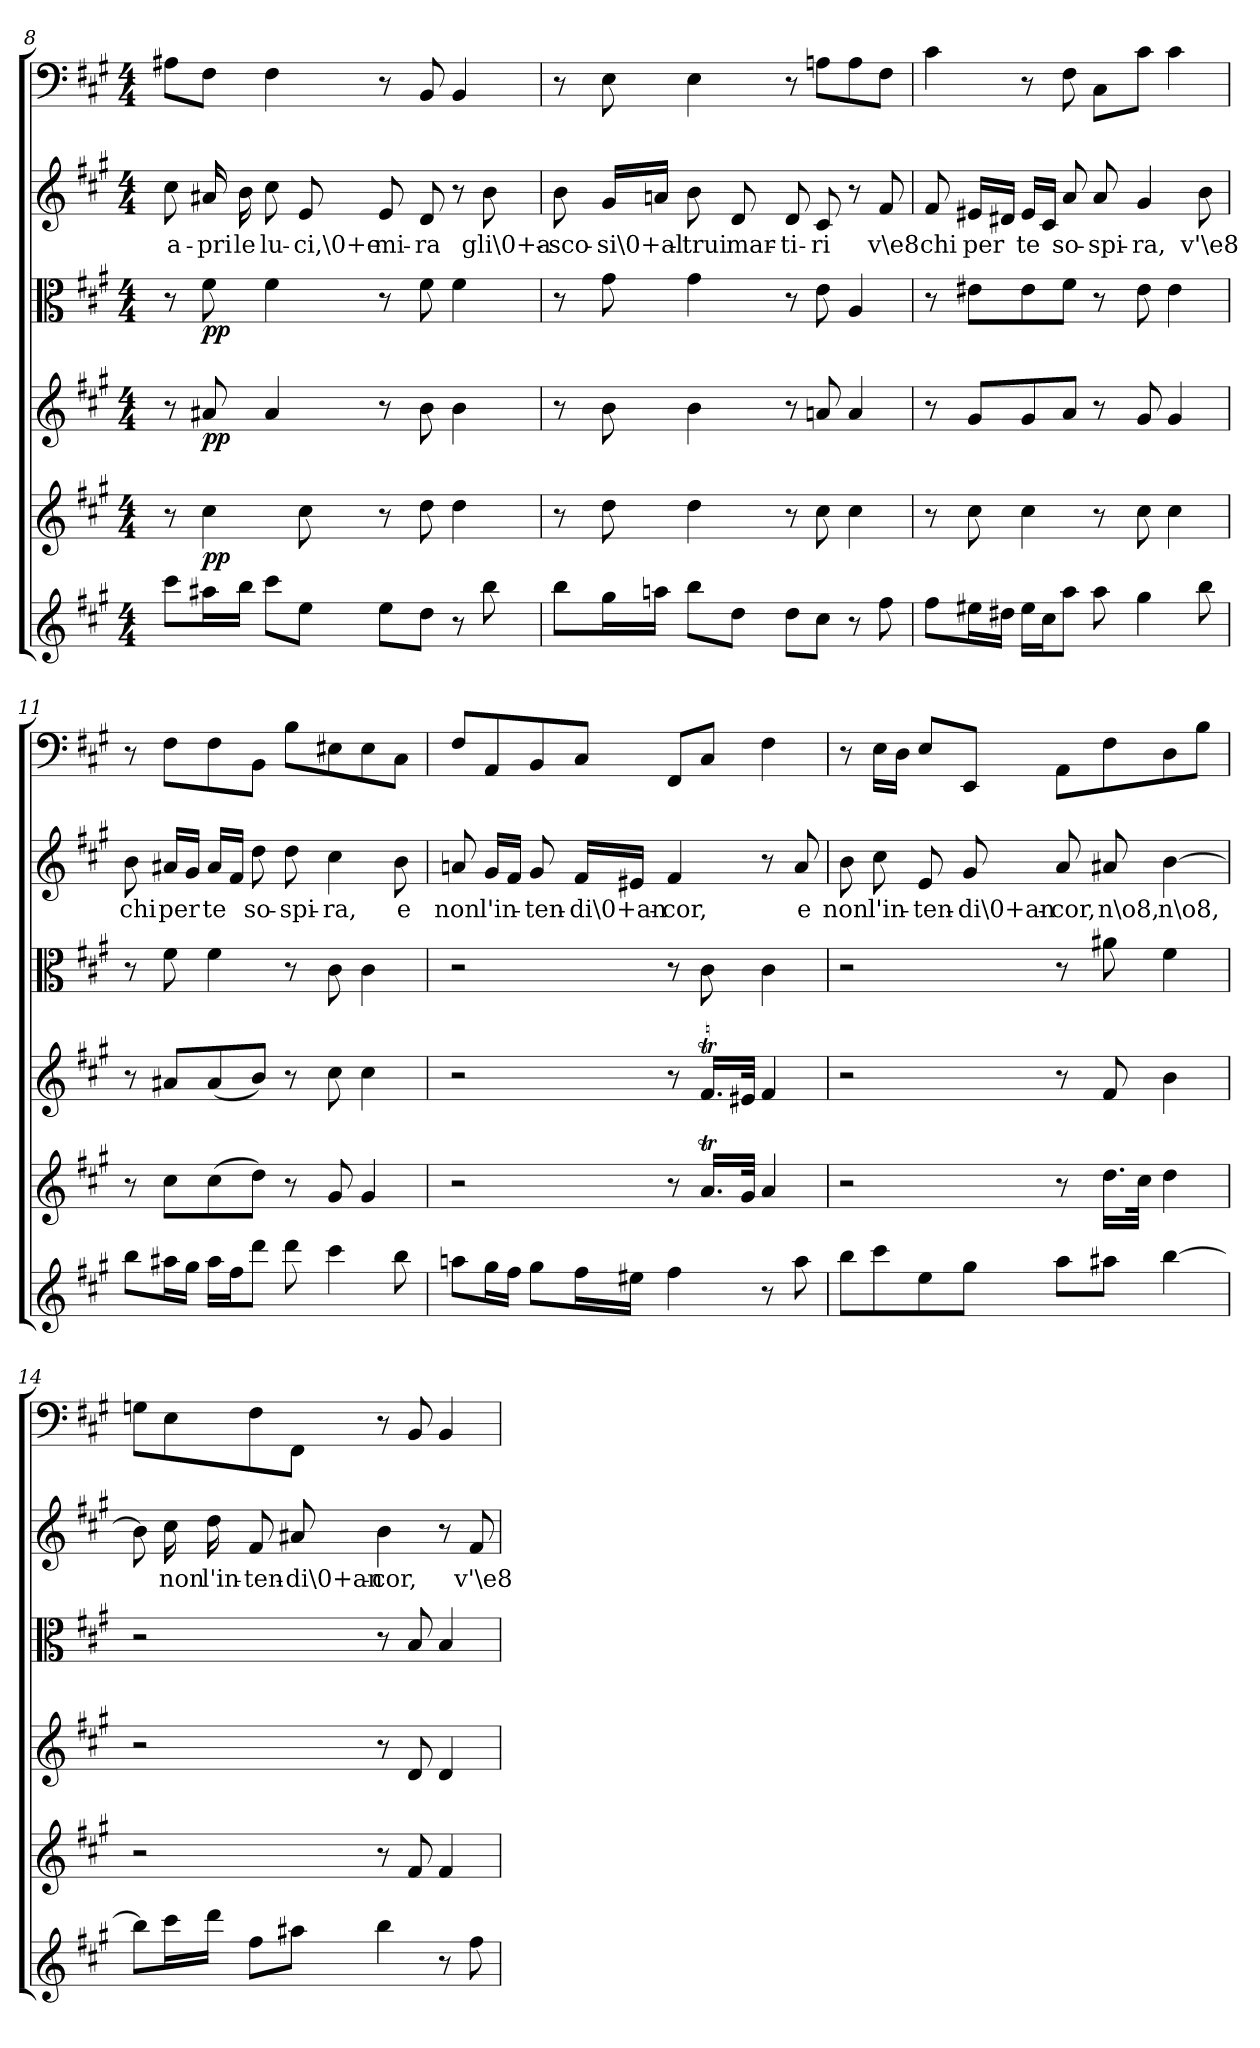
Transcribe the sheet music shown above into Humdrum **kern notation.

**kern	**kern	**dynam	**kern	**dynam	**kern	**dynam	**kern	**text	**kern
*part6	*part5	*part5	*part4	*part4	*part3	*part3	*part2	*part2	*part1
*staff6	*staff5	*staff5	*staff4	*staff4	*staff3	*staff3	*staff2	*staff2	*staff1
*clefG2	*clefG2	*	*clefG2	*	*clefC3	*	*clefG2	*	*clefF4
*k[f#c#g#]	*k[f#c#g#]	*	*k[f#c#g#]	*	*k[f#c#g#]	*	*k[f#c#g#]	*	*k[f#c#g#]
*f#:	*f#:	*	*f#:	*	*f#:	*	*f#:	*	*f#:
*M4/4	*M4/4	*	*M4/4	*	*M4/4	*	*M4/4	*	*M4/4
=8	=8	=8	=8	=8	=8	=8	=8	=8	=8
8ccc#\L	8r	.	8r	.	8r	.	8cc#\	a-	8A#X\L
16aa#X\L	4cc#\	pp	8a#X/	pp	8f#\	pp	16a#X/	-pri	8F#\J
16bb\JJ	.	.	.	.	.	.	16b\	le	.
8ccc#\L	.	.	4a#/	.	4f#\	.	8cc#\	lu-	4F#\
8ee\J	8cc#\	.	.	.	.	.	8e/	-ci,\0+e	.
8ee\L	8r	.	8r	.	8r	.	8e/	mi-	8r
8dd\J	8dd\	.	8b\	.	8f#\	.	8d/	-ra	8BB/
8r	4dd\	.	4b\	.	4f#\	.	8r	.	4BB/
8bb\	.	.	.	.	.	.	8b\	gli\0+a-	.
=9	=9	=9	=9	=9	=9	=9	=9	=9	=9
8bb\L	8r	.	8r	.	8r	.	8b\	-sco-	8r
16gg#\L	8dd\	.	8b\	.	8g#\	.	16g#/LL	-si\0+al-	8E\
16aan\JJ	.	.	.	.	.	.	16an/JJ	.	.
8bb\L	4dd\	.	4b\	.	4g#\	.	8b\	-trui	4E\
8dd\J	.	.	.	.	.	.	8d/	mar-	.
8dd\L	8r	.	8r	.	8r	.	8d/	-ti-	8r
8cc#\J	8cc#\	.	8an/	.	8e\	.	8c#/	-ri	8An\L
8r	4cc#\	.	4a/	.	4A/	.	8r	.	8A\
8ff#\	.	.	.	.	.	.	8f#/	v\e8	8F#\J
=10	=10	=10	=10	=10	=10	=10	=10	=10	=10
8ff#\L	8r	.	8r	.	8r	.	8f#/	chi	4c#\
16ee#X\L	8cc#\	.	8g#/L	.	8e#X\L	.	16e#X/LL	per	.
16dd#X\JJ	.	.	.	.	.	.	16d#X/JJ	.	.
16ee#\LL	4cc#\	.	8g#/	.	8e#\	.	16e#/LL	te	8r
16cc#\J	.	.	.	.	.	.	16c#/JJ	.	.
8aa\J	.	.	8a/J	.	8f#\J	.	8a/	so-	8F#\
8aa\	8r	.	8r	.	8r	.	8a/	-spi-	8C#\L
4gg#\	8cc#\	.	8g#/	.	8e#\	.	4g#/	-ra,	8c#\J
.	4cc#\	.	4g#/	.	4e#\	.	.	.	4c#\
8bb\	.	.	.	.	.	.	8b\	v'\e8	.
=11	=11	=11	=11	=11	=11	=11	=11	=11	=11
8bb\L	8r	.	8r	.	8r	.	8b\	chi	8r
16aa#X\L	8cc#\L	.	8a#X/L	.	8f#\	.	16a#X/LL	per	8F#\L
16gg#\JJ	.	.	.	.	.	.	16g#/JJ	.	.
16aa#\LL	(8cc#\	.	(8a#/	.	4f#\	.	16a#/LL	te	8F#\
16ff#\J	.	.	.	.	.	.	16f#/JJ	.	.
8ddd\J	8dd\J)	.	8b/J)	.	.	.	8dd\	so-	8BB\J
8ddd\	8r	.	8r	.	8r	.	8dd\	-spi-	8B\L
4ccc#\	8g#/	.	8cc#\	.	8c#\	.	4cc#\	-ra,	8E#X\
.	4g#/	.	4cc#\	.	4c#\	.	.	.	8E#\
8bb\	.	.	.	.	.	.	8b\	e	8C#\J
=12	=12	=12	=12	=12	=12	=12	=12	=12	=12
8aan\L	2r	.	2r	.	2r	.	8an/	non	8F#/L
16gg#\L	.	.	.	.	.	.	16g#/LL	l'in-	8AA/
16ff#\JJ	.	.	.	.	.	.	16f#/JJ	.	.
8gg#\L	.	.	.	.	.	.	8g#/	-ten-	8BB/
16ff#\L	.	.	.	.	.	.	16f#/LL	-di\0+an-	8C#/J
16ee#X\JJ	.	.	.	.	.	.	16e#X/JJ	.	.
4ff#\	8r	.	8r	.	8r	.	4f#/	-cor,	8FF#/L
.	16.aT/LL	.	16.f#t/LL	.	8c#\	.	.	.	8C#/J
.	32g#/JJk	.	32e#X/JJk	.	.	.	.	.	.
8r	4a/	.	4f#/	.	4c#\	.	8r	.	4F#\
8aa\	.	.	.	.	.	.	8a/	e	.
=13	=13	=13	=13	=13	=13	=13	=13	=13	=13
8bb\L	2r	.	2r	.	2r	.	8b\	non	8r
8ccc#\	.	.	.	.	.	.	8cc#\	l'in-	16E\LL
.	.	.	.	.	.	.	.	.	16D\JJ
8ee\	.	.	.	.	.	.	8e/	-ten-	8E/L
8gg#\J	.	.	.	.	.	.	8g#/	-di\0+an-	8EE/J
8aa\L	8r	.	8r	.	8r	.	8a/	-cor,	8AA\L
8aa#X\J	16.dd\LL	.	8f#/	.	8a#X\	.	8a#X/	n\o8,	8F#\
.	32cc#\JJk	.	.	.	.	.	.	.	.
[4bb\	4dd\	.	4b\	.	4f#\	.	[4b\	n\o8,	8D\
.	.	.	.	.	.	.	.	.	8B\J
=14	=14	=14	=14	=14	=14	=14	=14	=14	=14
8bb\L]	2r	.	2r	.	2r	.	8b\]	.	8Gn\L
16ccc#\L	.	.	.	.	.	.	16cc#\	non	8E\
16ddd\JJ	.	.	.	.	.	.	16dd\	l'in-	.
8ff#\L	.	.	.	.	.	.	8f#/	-ten-	8F#\
8aa#X\J	.	.	.	.	.	.	8a#X/	-di\0+an-	8FF#\J
4bb\	8r	.	8r	.	8r	.	4b\	-cor,	8r
.	8f#/	.	8d/	.	8B/	.	.	.	8BB/
8r	4f#/	.	4d/	.	4B/	.	8r	.	4BB/
8ff#\	.	.	.	.	.	.	8f#/	v'\e8	.
=	=	=	=	=	=	=	=	=	=
*-	*-	*-	*-	*-	*-	*-	*-	*-	*-
